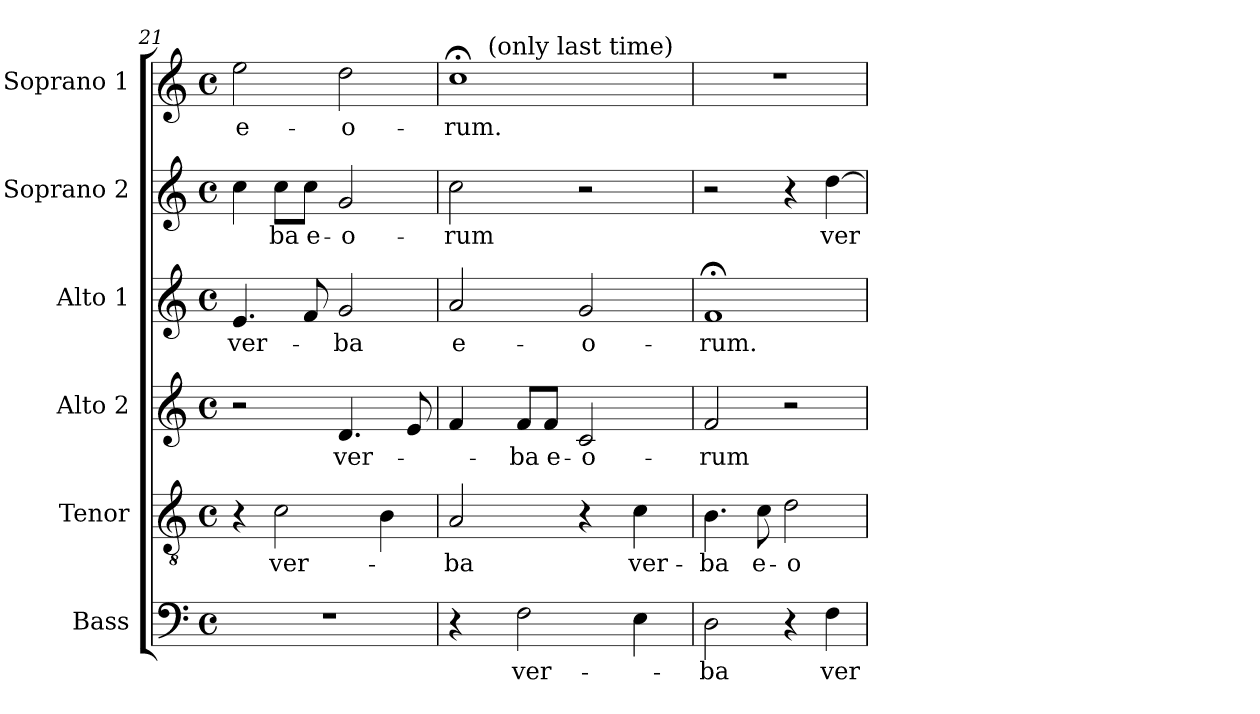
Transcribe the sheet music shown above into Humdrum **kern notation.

**kern	**text	**kern	**text	**kern	**text	**kern	**text	**kern	**text	**kern	**text
*part6	*part6	*part5	*part5	*part4	*part4	*part3	*part3	*part2	*part2	*part1	*part1
*staff6	*staff6	*staff5	*staff5	*staff4	*staff4	*staff3	*staff3	*staff2	*staff2	*staff1	*staff1
*I"Bass	*	*I"Tenor	*	*I"Alto 2	*	*I"Alto 1	*	*I"Soprano 2	*	*I"Soprano 1	*
*I'B.	*	*I'T.	*	*I'A2	*	*I'A1	*	*I'S2	*	*I'S1	*
*clefF4	*	*clefGv2	*	*clefG2	*	*clefG2	*	*clefG2	*	*clefG2	*
*	*	*ITrd7c12	*	*	*	*	*	*	*	*	*
*k[]	*	*k[]	*	*k[]	*	*k[]	*	*k[]	*	*k[]	*
*C:	*	*C:	*	*C:	*	*C:	*	*C:	*	*C:	*
*M4/4	*	*M4/4	*	*M4/4	*	*M4/4	*	*M4/4	*	*M4/4	*
*met(c)	*	*met(c)	*	*met(c)	*	*met(c)	*	*met(c)	*	*met(c)	*
=21	=21	=21	=21	=21	=21	=21	=21	=21	=21	=21	=21
!	!	!	!	!	!	!	!LO:LY:b:color=#000000	!	!	!	!
!	!	!	!	!	!	!	!	!	!	!	!LO:LY:b:color=#000000
1r	.	4r	.	2r	.	4.ei/	ver-	4cci\	.	2eei\	e-
!	!	!	!LO:LY:b:color=#000000	!	!	!	!	!	!	!	!
!	!	!	!	!	!	!	!	!	!LO:LY:b:color=#000000	!	!
.	.	2Ci\	ver-	.	.	.	.	8cci\L	-ba	.	.
!	!	!	!	!	!	!	!	!	!LO:LY:b:color=#000000	!	!
.	.	.	.	.	.	8fi/	.	8cci\J	e-	.	.
!	!	!	!	!	!LO:LY:b:color=#000000	!	!	!	!	!	!
!	!	!	!	!	!	!	!LO:LY:b:color=#000000	!	!	!	!
!	!	!	!	!	!	!	!	!	!LO:LY:b:color=#000000	!	!
!	!	!	!	!	!	!	!	!	!	!	!LO:LY:b:color=#000000
.	.	.	.	4.di/	ver-	2gi/	-ba	2gi/	-o-	2ddi\	-o-
.	.	4BBi\	.	.	.	.	.	.	.	.	.
.	.	.	.	8ei/	.	.	.	.	.	.	.
=22	=22	=22	=22	=22	=22	=22	=22	=22	=22	=22	=22
!	!	!	!LO:LY:b:color=#000000	!	!	!	!	!	!	!	!
!	!	!	!	!	!	!	!LO:LY:b:color=#000000	!	!	!	!
!	!	!	!	!	!	!	!	!	!LO:LY:b:color=#000000	!	!
!	!	!	!	!	!	!	!	!	!	!	!LO:LY:b:color=#000000
*	*	*	*	*	*	*	*	*	*	*^	*
4r	.	2AAi/	-ba	4fi/	.	2ai/	e-	2cci\	-rum	1cc;i	16ryy	-rum.
.	.	.	.	.	.	.	.	.	.	.	32ryy	.
.	.	.	.	.	.	.	.	.	.	.	64ryy	.
.	.	.	.	.	.	.	.	.	.	.	1024ryy	.
!	!	!	!	!	!	!	!	!	!	!	!LO:TX:a:t=(only last time)	!
.	.	.	.	.	.	.	.	.	.	.	2ryy	.
!	!LO:LY:b:color=#000000	!	!	!	!	!	!	!	!	!	!	!
!	!	!	!	!	!LO:LY:b:color=#000000	!	!	!	!	!	!	!
2Fi\	ver-	.	.	8fi/L	-ba	.	.	.	.	.	.	.
!	!	!	!	!	!LO:LY:b:color=#000000	!	!	!	!	!	!	!
.	.	.	.	8fi/J	e-	.	.	.	.	.	.	.
!	!	!	!	!	!LO:LY:b:color=#000000	!	!	!	!	!	!	!
!	!	!	!	!	!	!	!LO:LY:b:color=#000000	!	!	!	!	!
.	.	4r	.	2ci/	-o-	2gi/	-o-	2r	.	.	.	.
.	.	.	.	.	.	.	.	.	.	.	4ryy	.
!	!	!	!LO:LY:b:color=#000000	!	!	!	!	!	!	!	!	!
4Ei\	.	4Ci\	ver-	.	.	.	.	.	.	.	.	.
.	.	.	.	.	.	.	.	.	.	.	8ryy	.
.	.	.	.	.	.	.	.	.	.	.	128...ryy	.
*	*	*	*	*	*	*	*	*	*	*v	*v	*
=23	=23	=23	=23	=23	=23	=23	=23	=23	=23	=23	=23
*	*	*	*	*	*	*	*	*	*	*^	*
!	!LO:LY:b:color=#000000	!	!	!	!	!	!	!	!	!	!	!
*	*	*	*	*	*	*	*	*	*	*v	*v	*
*	*	*	*	*	*	*	*	*	*	*^	*
!	!	!	!LO:LY:b:color=#000000	!	!	!	!	!	!	!	!	!
*	*	*	*	*	*	*	*	*	*	*v	*v	*
*	*	*	*	*	*	*	*	*	*	*^	*
!	!	!	!	!	!LO:LY:b:color=#000000	!	!	!	!	!	!	!
*	*	*	*	*	*	*	*	*	*	*v	*v	*
*	*	*	*	*	*	*	*	*	*	*^	*
!	!	!	!	!	!	!	!LO:LY:b:color=#000000	!	!	!	!	!
*	*	*	*	*	*	*	*	*	*	*v	*v	*
2Di\	-ba	4.BBi\	-ba	2fi/	-rum	1f;i	-rum.	2r	.	1r	.
!	!	!	!LO:LY:b:color=#000000	!	!	!	!	!	!	!	!
.	.	8Ci\	e-	.	.	.	.	.	.	.	.
!	!	!	!LO:LY:b:color=#000000	!	!	!	!	!	!	!	!
4r	.	2Di\	-o-	2r	.	.	.	4r	.	.	.
!	!LO:LY:b:color=#000000	!	!	!	!	!	!	!	!	!	!
!	!	!	!	!	!	!	!	!	!LO:LY:b:color=#000000	!	!
4Fi\	ver-	.	.	.	.	.	.	[4ddi\	ver-	.	.
=	=	=	=	=	=	=	=	=	=	=	=
*-	*-	*-	*-	*-	*-	*-	*-	*-	*-	*-	*-
